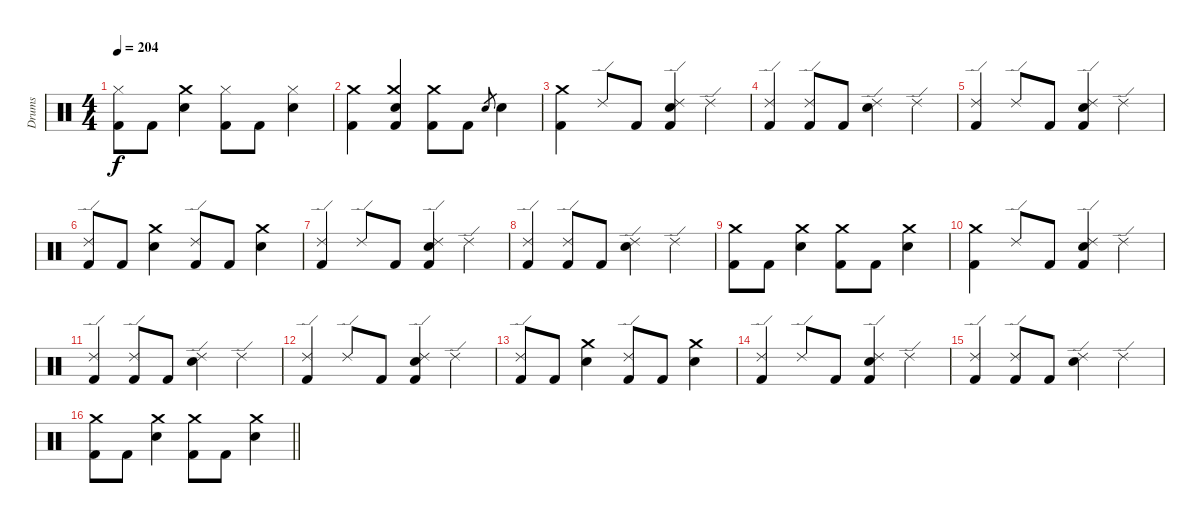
\track ("Drums" "Drums") {instrument percussion}
\staff {score}
\articulation defaults
\ts (4 4)
\tempo 204
\clef neutral
\ks c
("Kick (hit) 2" "Hi-Hat (closed)").8{dy f} "Kick (hit) 2".8 ("Crash medium (hit)" "Snare (hit) 2").4 ("Kick (hit) 2" "Hi-Hat (closed)").8 "Kick (hit) 2".8 ("Snare (hit) 2" "Hi-Hat (closed)").4 |
("Kick (hit) 2" "Crash medium (hit)").4 ("Kick (hit) 2" "Snare (hit) 2" "Crash medium (hit)").4 ("Kick (hit) 2" "Crash medium (hit)").8 "Kick (hit) 2".8 "Snare (hit) 2".8{gr} "Snare (hit) 2".4 |
("Kick (hit) 2" "Crash medium (hit)").4 "Ride (edge) 2".8 "Kick (hit) 2".8 ("Kick (hit) 2" "Snare (hit) 2" "Ride (edge) 2").4 "Ride (edge) 2".4 |
("Kick (hit) 2" "Ride (edge) 2").4 ("Ride (edge) 2" "Kick (hit) 2").8 "Kick (hit) 2".8 ("Snare (hit) 2" "Ride (edge) 2").4 "Ride (edge) 2".4 |
("Kick (hit) 2" "Ride (edge) 2").4 "Ride (edge) 2".8 "Kick (hit) 2".8 ("Ride (edge) 2" "Snare (hit) 2" "Kick (hit) 2").4 "Ride (edge) 2".4 |
("Ride (edge) 2" "Kick (hit) 2").8 "Kick (hit) 2".8 ("Snare (hit) 2" "Crash medium (hit)").4 ("Ride (edge) 2" "Kick (hit) 2").8 "Kick (hit) 2".8 ("Snare (hit) 2" "Crash medium (hit)").4 |
("Ride (edge) 2" "Kick (hit) 2").4 "Ride (edge) 2".8 "Kick (hit) 2".8 ("Ride (edge) 2" "Snare (hit) 2" "Kick (hit) 2").4 "Ride (edge) 2".4 |
("Kick (hit) 2" "Ride (edge) 2").4 ("Ride (edge) 2" "Kick (hit) 2").8 "Kick (hit) 2".8 ("Snare (hit) 2" "Ride (edge) 2").4 "Ride (edge) 2".4 |
("Kick (hit) 2" "Crash medium (hit)").8 "Kick (hit) 2".8 ("Snare (hit) 2" "Crash medium (hit)").4 ("Kick (hit) 2" "Crash medium (hit)").8 "Kick (hit) 2".8 ("Snare (hit) 2" "Crash medium (hit)").4 |
("Kick (hit) 2" "Crash medium (hit)").4 "Ride (edge) 2".8 "Kick (hit) 2".8 ("Kick (hit) 2" "Snare (hit) 2" "Ride (edge) 2").4 "Ride (edge) 2".4 |
("Kick (hit) 2" "Ride (edge) 2").4 ("Ride (edge) 2" "Kick (hit) 2").8 "Kick (hit) 2".8 ("Snare (hit) 2" "Ride (edge) 2").4 "Ride (edge) 2".4 |
("Kick (hit) 2" "Ride (edge) 2").4 "Ride (edge) 2".8 "Kick (hit) 2".8 ("Ride (edge) 2" "Snare (hit) 2" "Kick (hit) 2").4 "Ride (edge) 2".4 |
("Ride (edge) 2" "Kick (hit) 2").8 "Kick (hit) 2".8 ("Snare (hit) 2" "Crash medium (hit)").4 ("Ride (edge) 2" "Kick (hit) 2").8 "Kick (hit) 2".8 ("Snare (hit) 2" "Crash medium (hit)").4 |
("Ride (edge) 2" "Kick (hit) 2").4 "Ride (edge) 2".8 "Kick (hit) 2".8 ("Ride (edge) 2" "Snare (hit) 2" "Kick (hit) 2").4 "Ride (edge) 2".4 |
("Kick (hit) 2" "Ride (edge) 2").4 ("Ride (edge) 2" "Kick (hit) 2").8 "Kick (hit) 2".8 ("Snare (hit) 2" "Ride (edge) 2").4 "Ride (edge) 2".4 |
\barLineRight lightlight
("Kick (hit) 2" "Crash medium (hit)").8 "Kick (hit) 2".8 ("Snare (hit) 2" "Crash medium (hit)").4 ("Kick (hit) 2" "Crash medium (hit)").8 "Kick (hit) 2".8 ("Snare (hit) 2" "Crash medium (hit)").4
